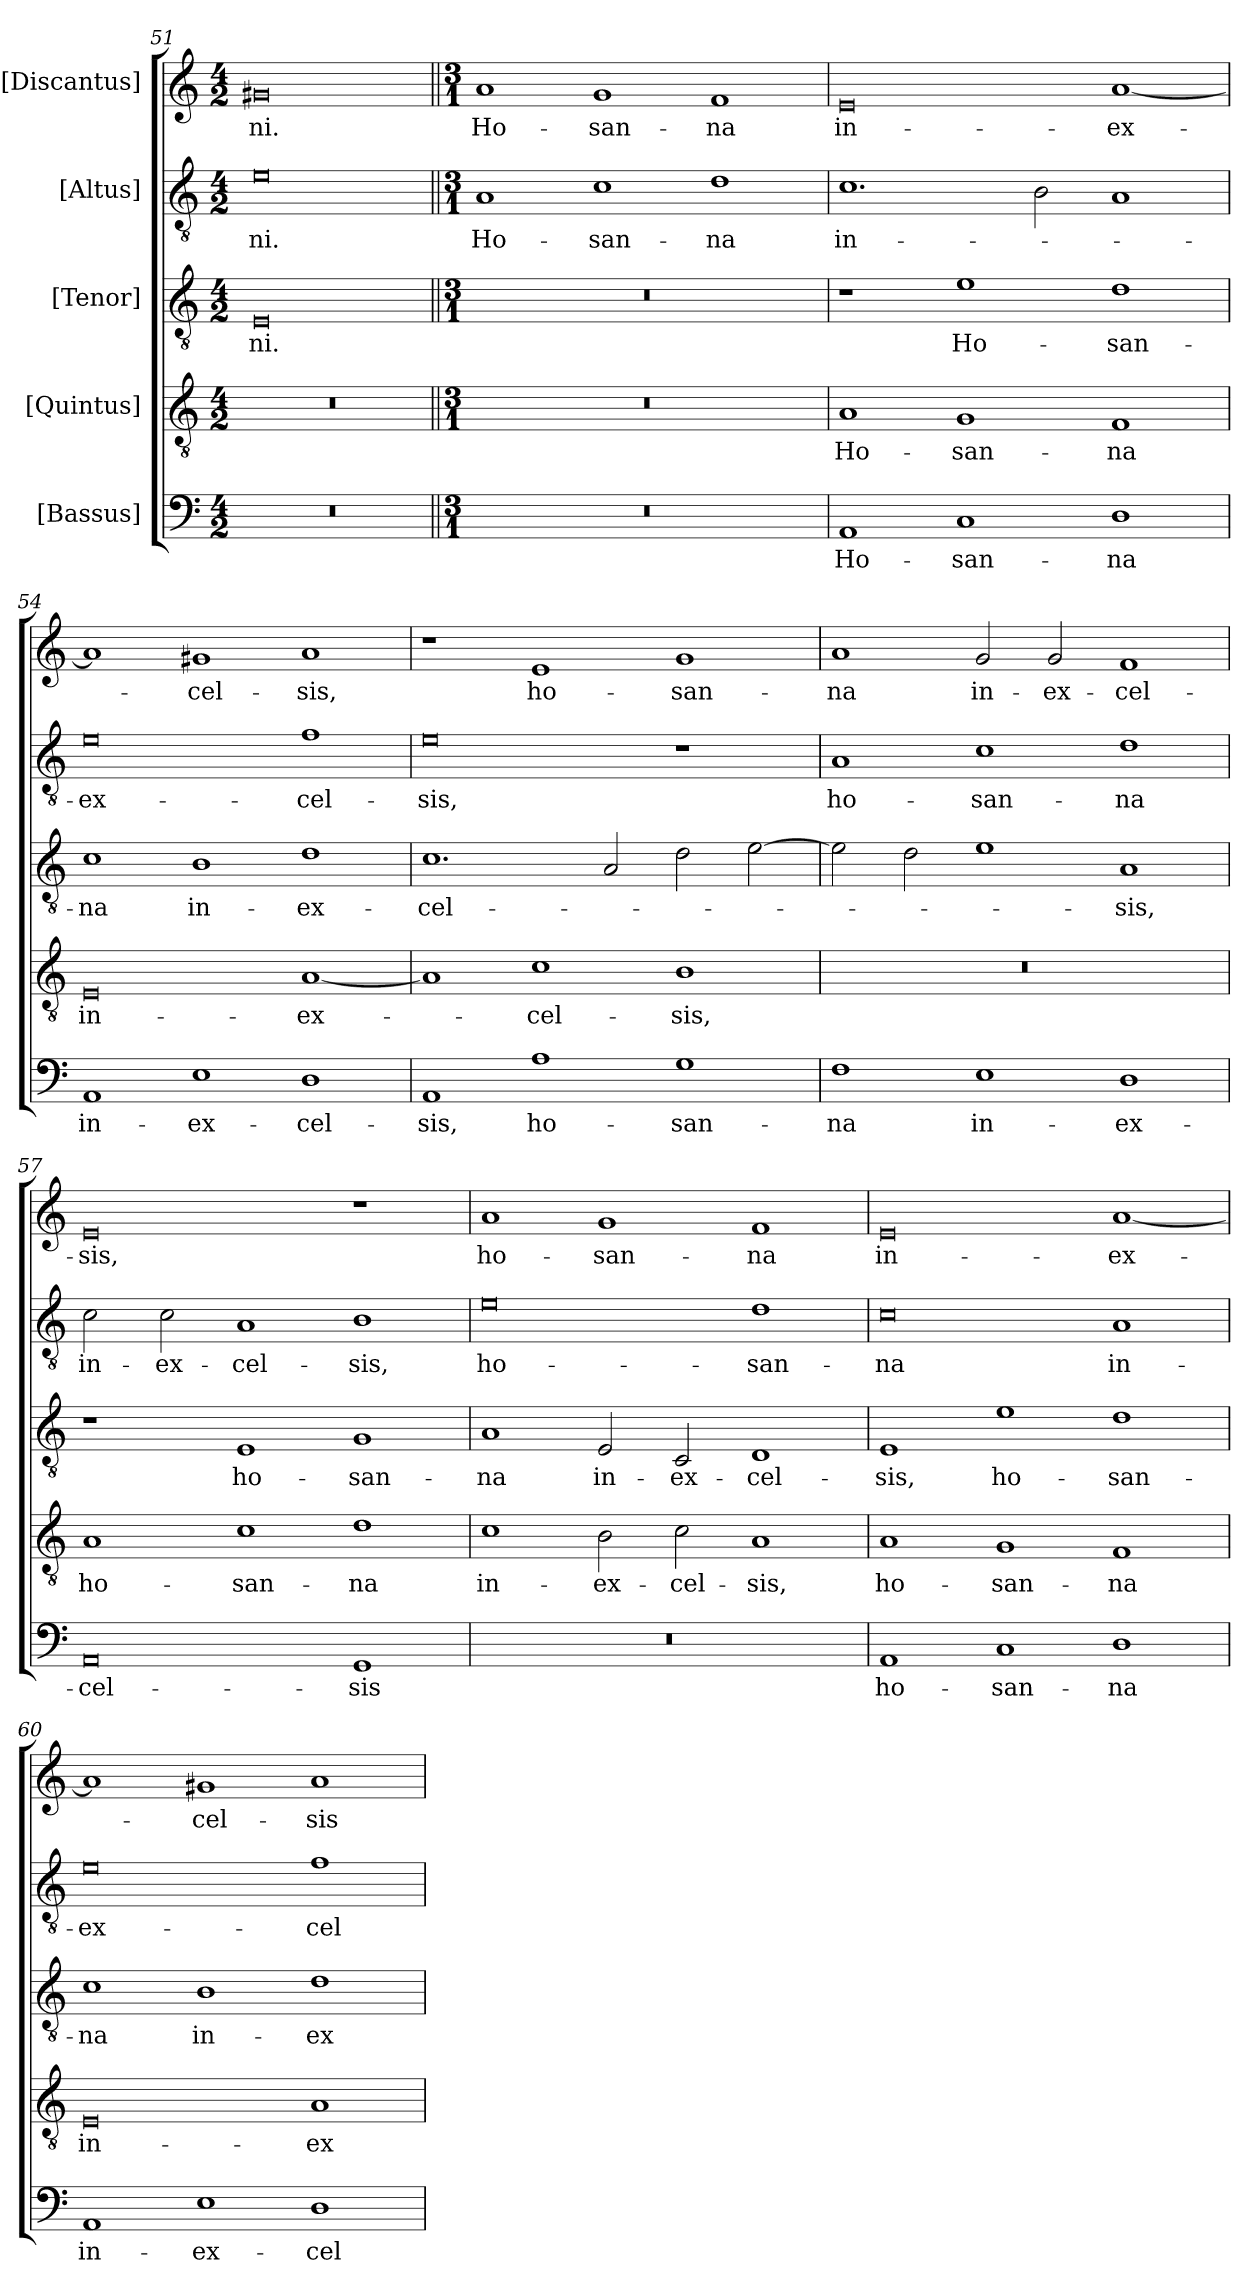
**kern	**text	**kern	**text	**kern	**text	**kern	**text	**kern	**text
*part5	*part5	*part4	*part4	*part3	*part3	*part2	*part2	*part1	*part1
*staff5	*staff5	*staff4	*staff4	*staff3	*staff3	*staff2	*staff2	*staff1	*staff1
*I"[Bassus]	*	*I"[Quintus]	*	*I"[Tenor]	*	*I"[Altus]	*	*I"[Discantus]	*
*clefF4	*	*clefGv2	*	*clefGv2	*	*clefGv2	*	*clefG2	*
*k[]	*	*k[]	*	*k[]	*	*k[]	*	*k[]	*
*M4/2	*	*M4/2	*	*M4/2	*	*M4/2	*	*M4/2	*
=51	=51	=51	=51	=51	=51	=51	=51	=51	=51
0r	.	0r	.	0E/	-ni.	0e\	-ni.	0g#X/	-ni.
=52||	=52||	=52||	=52||	=52||	=52||	=52||	=52||	=52||	=52||
*M3/1	*	*M3/1	*	*M3/1	*	*M3/1	*	*M3/1	*
!LO:N:vis=0	!	!LO:N:vis=0	!	!LO:N:vis=0	!	!	!	!	!
0.r	.	0.r	.	0.r	.	1A/	Ho-	1a/	Ho-
.	.	.	.	.	.	1c\	-san-	1g/	-san-
.	.	.	.	.	.	1d\	-na	1f/	-na
=53	=53	=53	=53	=53	=53	=53	=53	=53	=53
1AA/	Ho-	1A/	Ho-	1r	.	1.c\	in-	0e/	in-
1C/	-san-	1G/	-san-	1e\	Ho-	.	.	.	.
.	.	.	.	.	.	2B\	.	.	.
1D\	-na	1F/	-na	1d\	-san-	1A/	.	[1a/	ex-
=54	=54	=54	=54	=54	=54	=54	=54	=54	=54
1AA/	in-	0E/	in-	1c\	-na	0e\	ex-	1a/]	.
1E\	ex-	.	.	1B\	in-	.	.	1g#X/	-cel-
1D\	-cel-	[1A/	ex-	1d\	ex-	1f\	-cel-	1a/	-sis,
=55	=55	=55	=55	=55	=55	=55	=55	=55	=55
1AA/	-sis,	1A/]	.	1.c\	-cel-	0e\	-sis,	1r	.
1A\	ho-	1c\	-cel-	.	.	.	.	1e/	ho-
.	.	.	.	2A/	.	.	.	.	.
1G\	-san-	1B\	-sis,	2d\	.	1r	.	1g/	-san-
.	.	.	.	[2e\	.	.	.	.	.
=56	=56	=56	=56	=56	=56	=56	=56	=56	=56
!	!	!LO:N:vis=0	!	!	!	!	!	!	!
1F\	-na	0.r	.	2e\]	.	1A/	ho-	1a/	-na
.	.	.	.	2d\	.	.	.	.	.
1E\	in-	.	.	1e\	.	1c\	-san-	2g/	in-
.	.	.	.	.	.	.	.	2g/	ex-
1D\	ex-	.	.	1A/	-sis,	1d\	-na	1f/	-cel-
=57	=57	=57	=57	=57	=57	=57	=57	=57	=57
0AA/	-cel-	1A/	ho-	1r	.	2c\	in-	0e/	-sis,
.	.	.	.	.	.	2c\	ex-	.	.
.	.	1c\	-san-	1E/	ho-	1A/	-cel-	.	.
1GG/	-sis	1d\	-na	1G/	-san-	1B\	-sis,	1r	.
=58	=58	=58	=58	=58	=58	=58	=58	=58	=58
!LO:N:vis=0	!	!	!	!	!	!	!	!	!
0.r	.	1c\	in-	1A/	-na	0e\	ho-	1a/	ho-
.	.	2B\	ex-	2E/	in-	.	.	1g/	-san-
.	.	2c\	-cel-	2C/	ex-	.	.	.	.
.	.	1A/	-sis,	1D/	-cel-	1d\	-san-	1f/	-na
=59	=59	=59	=59	=59	=59	=59	=59	=59	=59
1AA/	ho-	1A/	ho-	1E/	-sis,	0c\	-na	0e/	in-
1C/	-san-	1G/	-san-	1e\	ho-	.	.	.	.
1D\	-na	1F/	-na	1d\	-san-	1A/	in-	[1a/	ex-
=60	=60	=60	=60	=60	=60	=60	=60	=60	=60
1AA/	in-	0E/	in-	1c\	-na	0e\	ex-	1a/]	.
1E\	ex-	.	.	1B\	in-	.	.	1g#X/	-cel-
1D\	-cel-	1A/	ex-	1d\	ex-	1f\	-cel-	1a/	-sis
=	=	=	=	=	=	=	=	=	=
*-	*-	*-	*-	*-	*-	*-	*-	*-	*-
